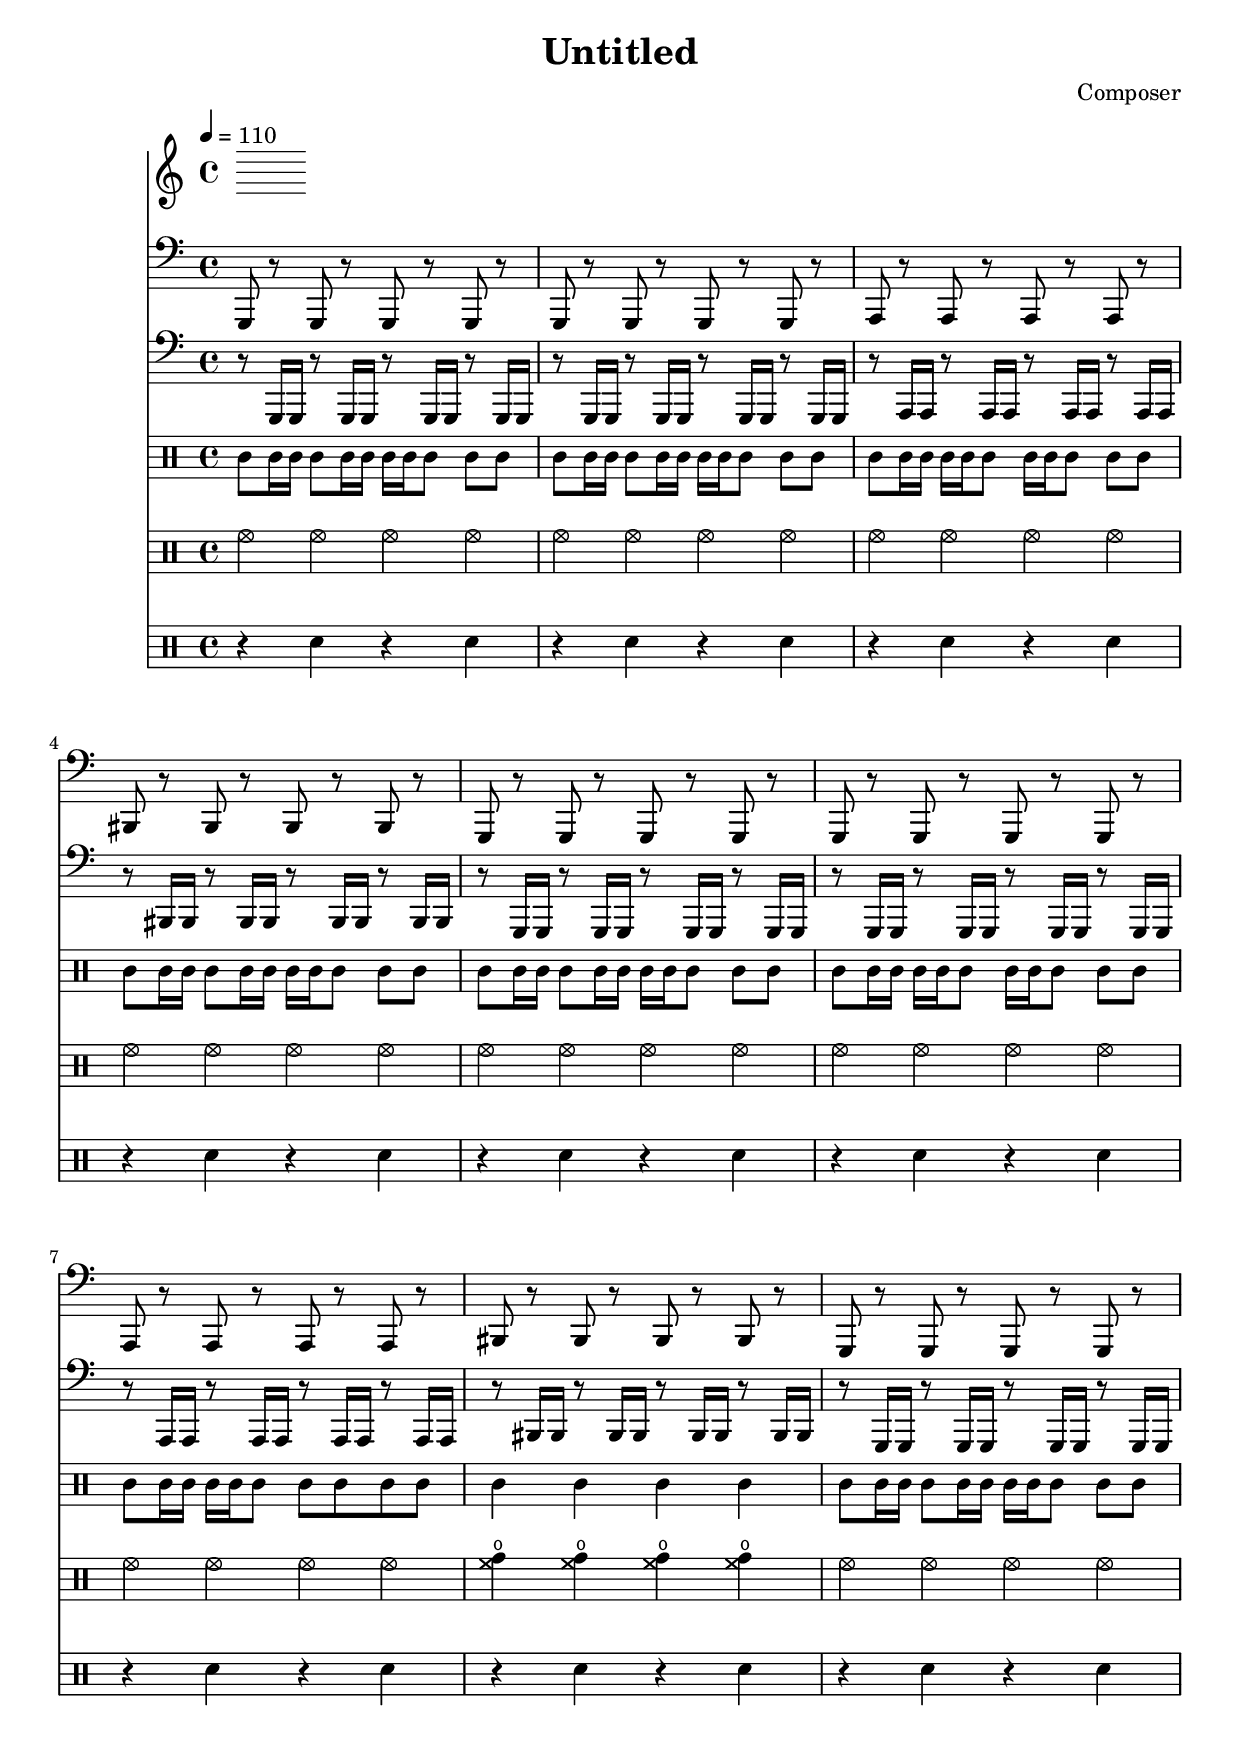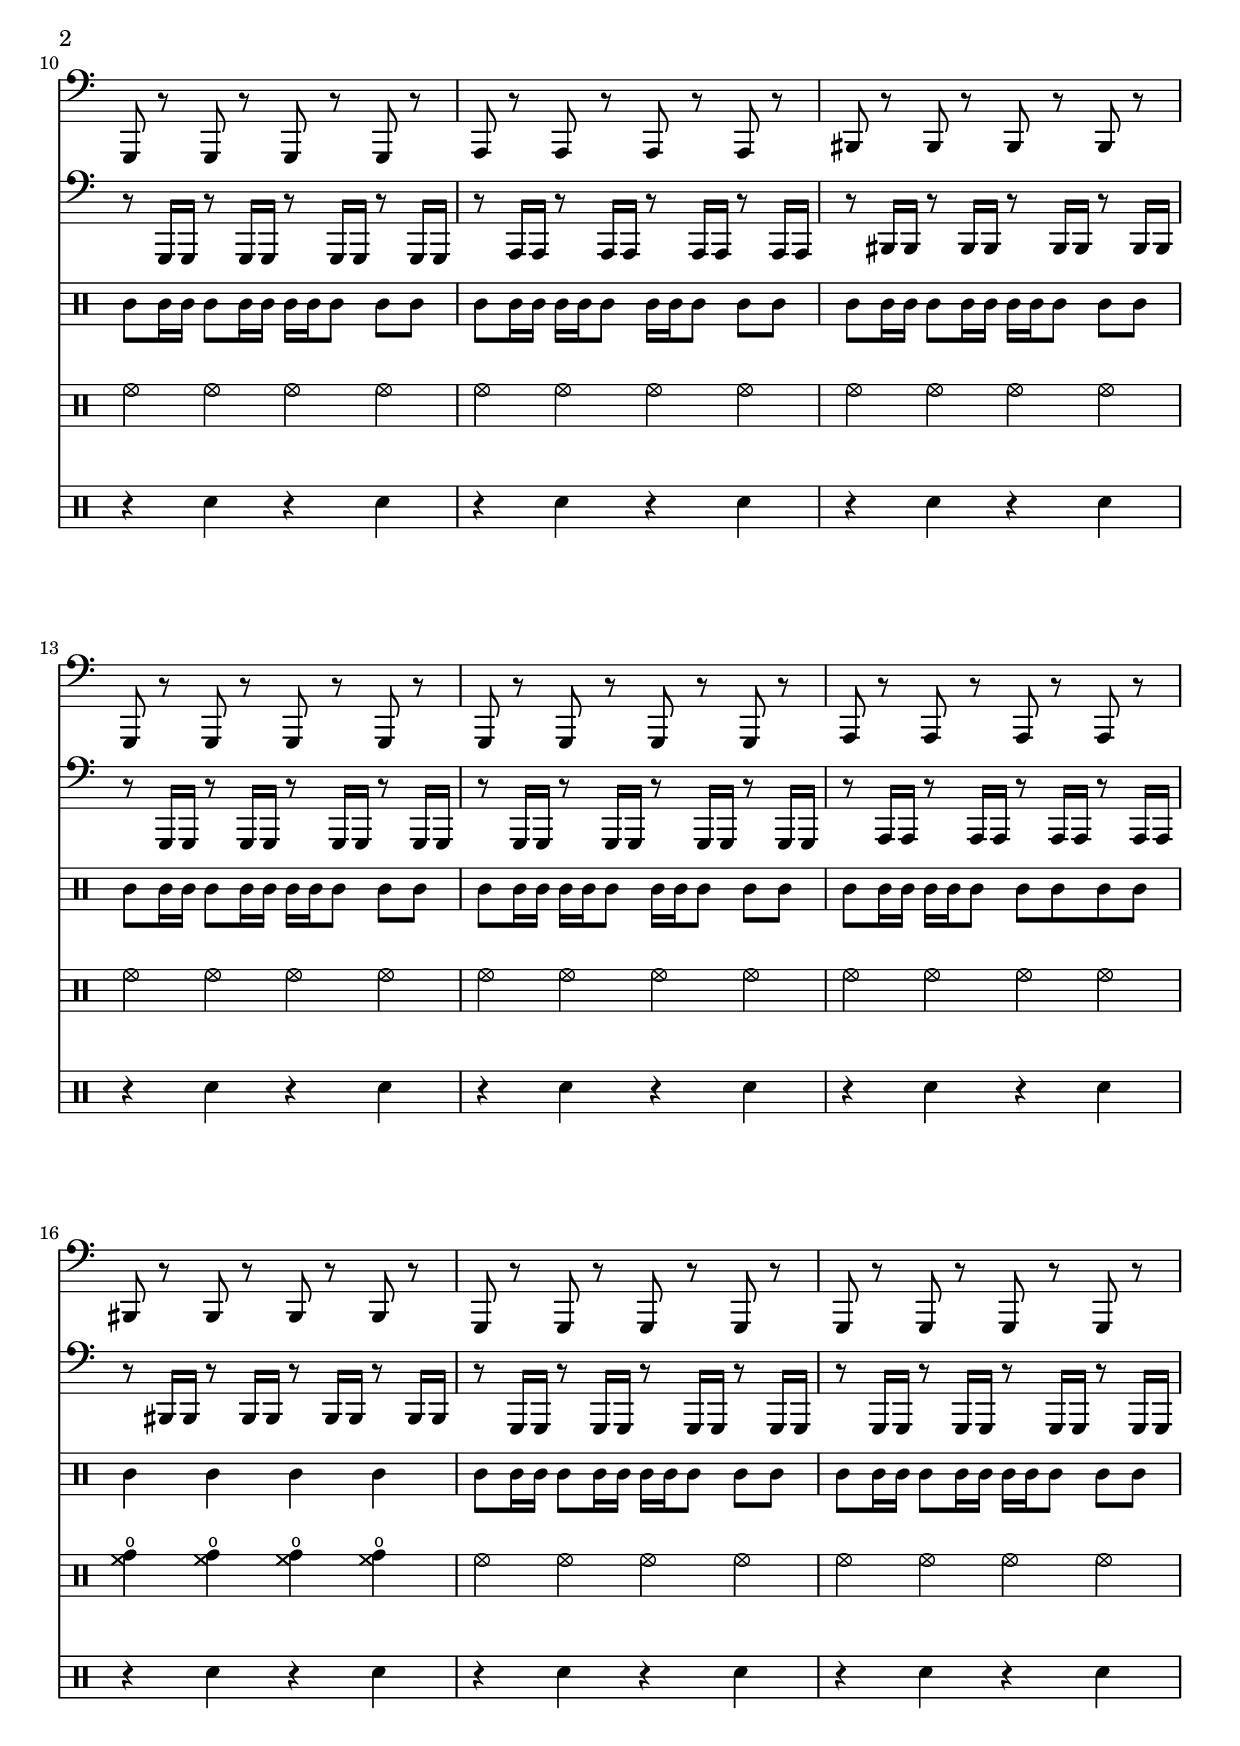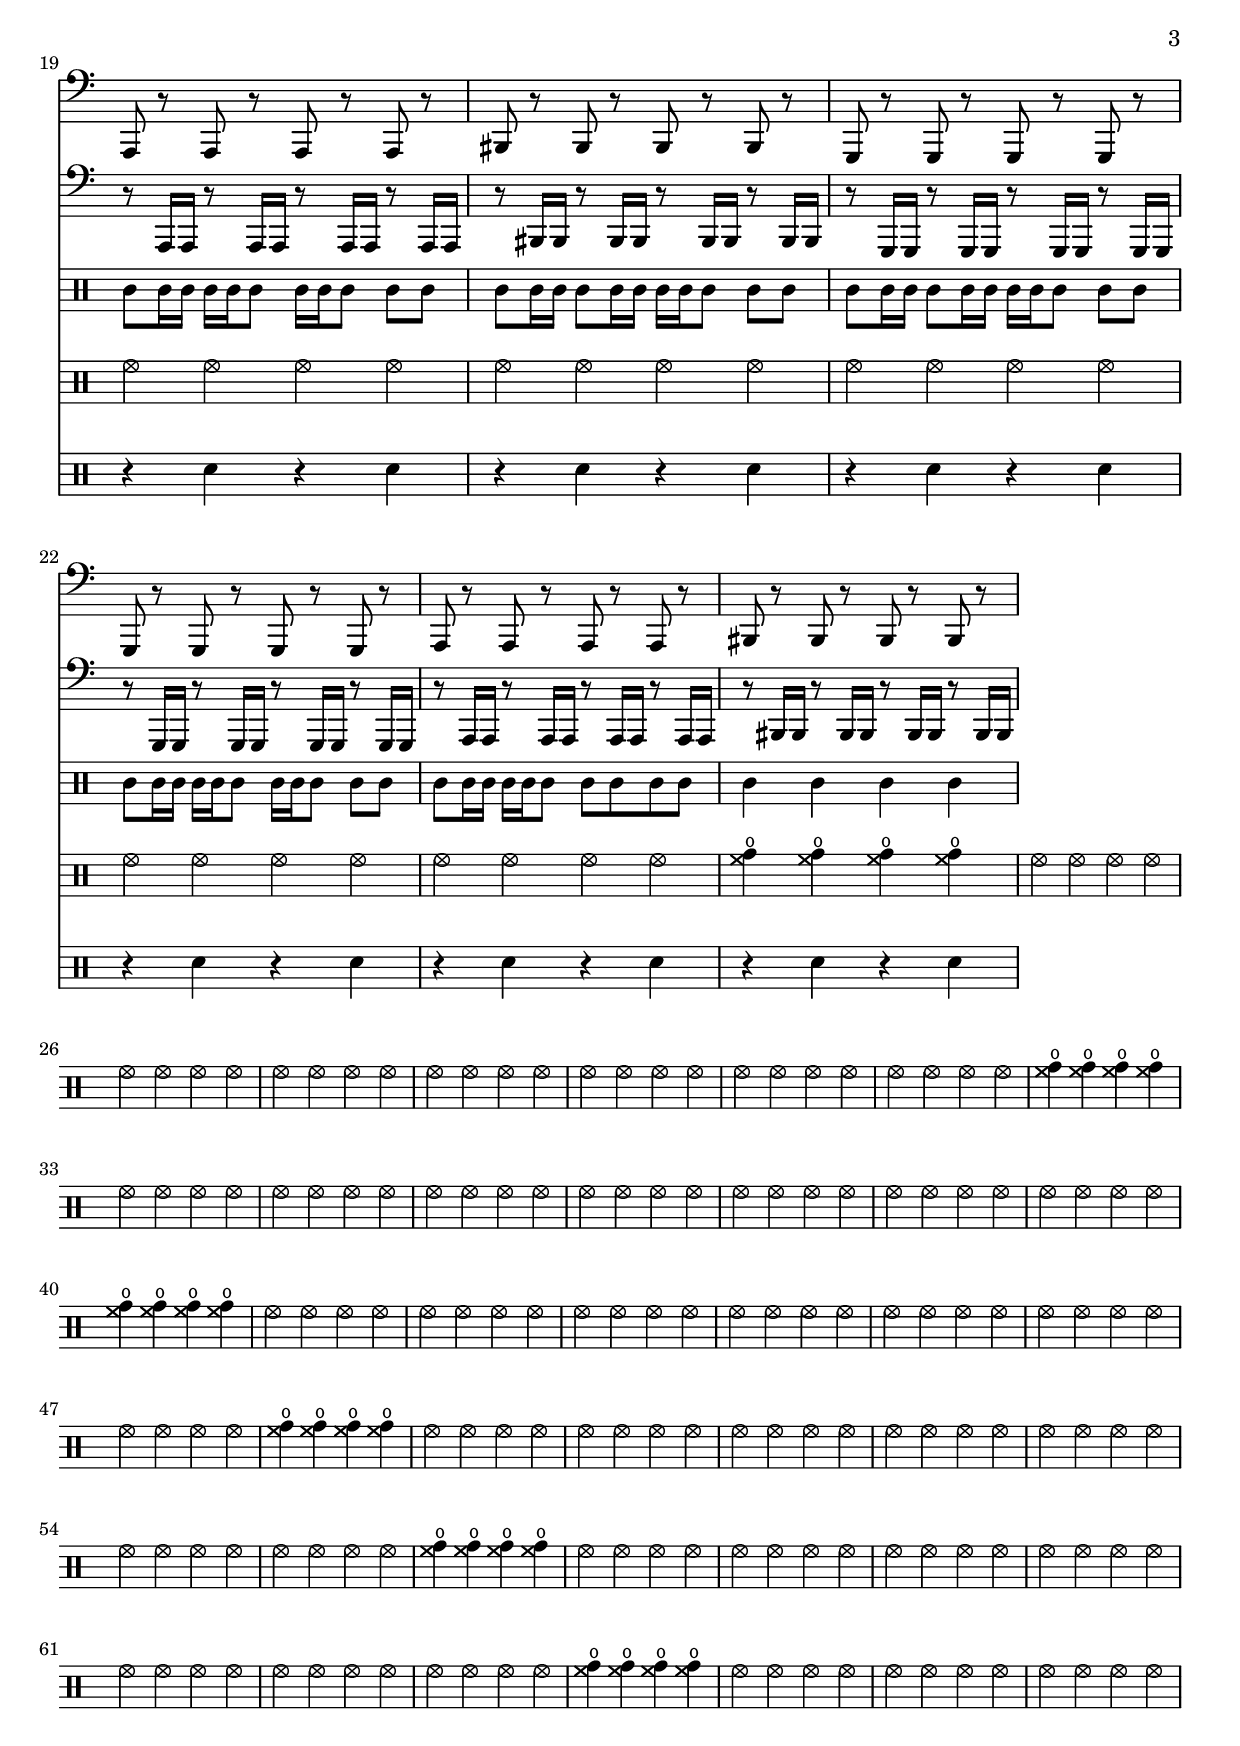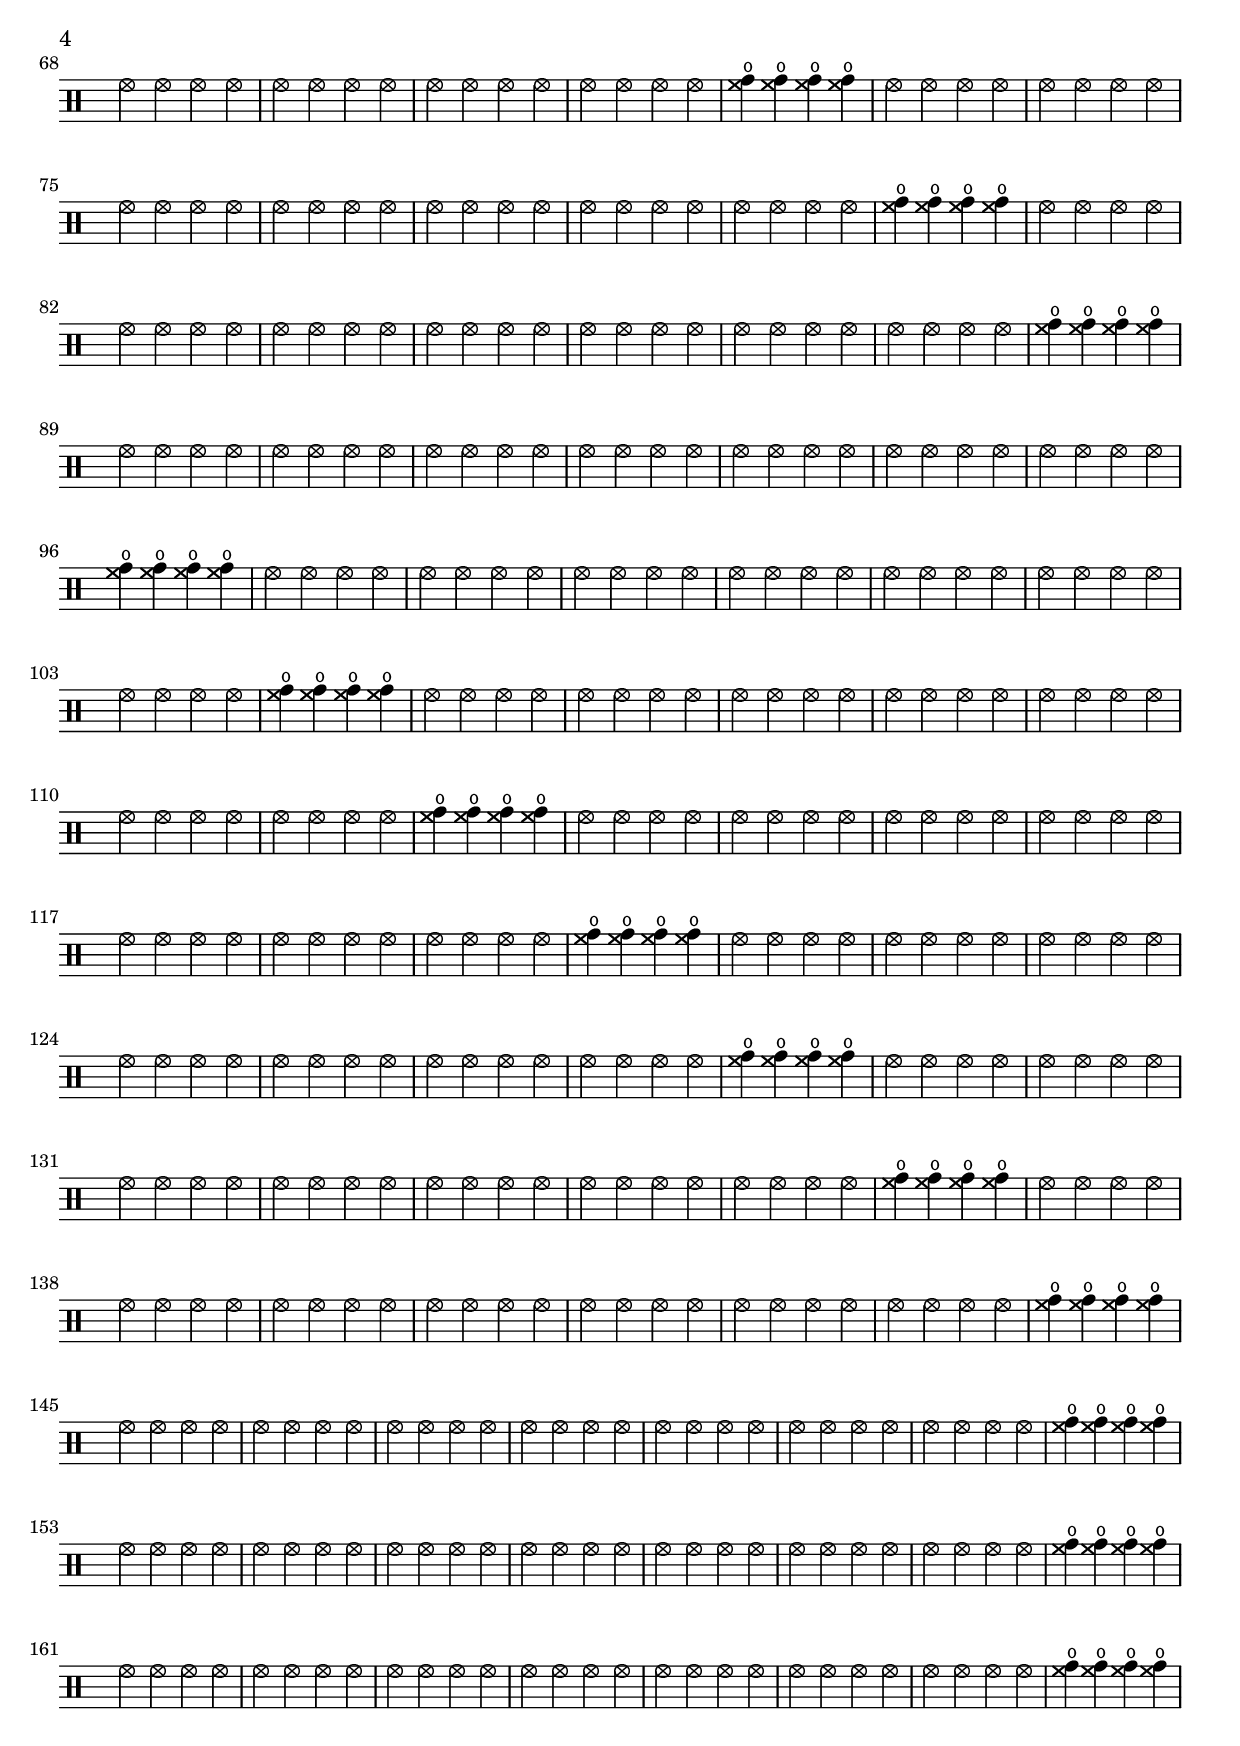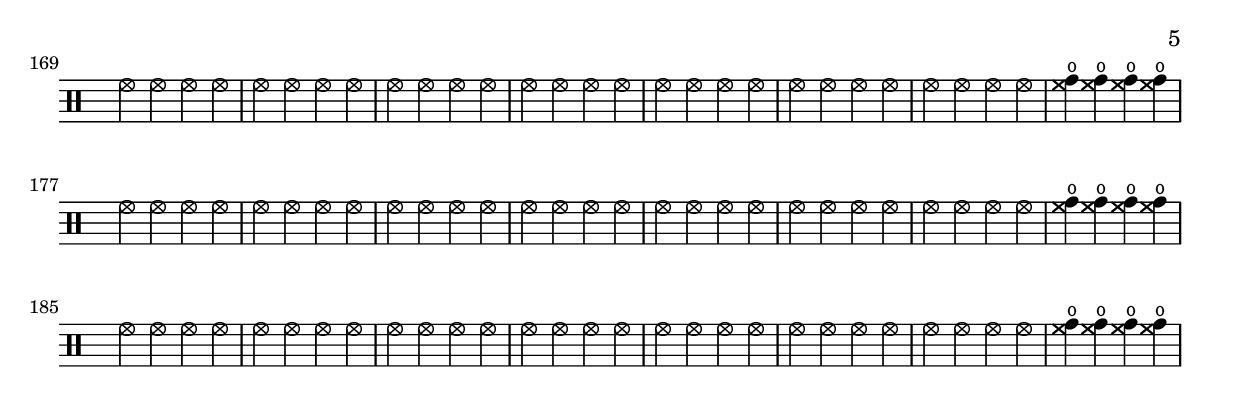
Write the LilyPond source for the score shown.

\include "articulate.ly"

\header {
  title = "Untitled"
  composer = "Composer"
}

hs = \drummode { boh16 }
he = \drummode { boh8 }
hq = \drummode { boh4 }

ls = \drummode { bol16 }
le = \drummode { bol8 }
lq = \drummode { bol4 }

gal = { \he \ls \ls }
lag = { \hs \ls \le }
ddd = { \he \he }

m_gal = { \repeat unfold 2 \gal
         \repeat unfold 1 \lag
         \repeat unfold 1 \ddd }

m_lag = { \repeat unfold 1 \gal
         \repeat unfold 2 \lag
         \repeat unfold 1 \ddd }

m_ddd = { \repeat unfold 1 \gal
         \repeat unfold 1 \lag
         \repeat unfold 2 \ddd }

base = { 
        \repeat unfold 2
        { \repeat unfold 2 \m_gal
          \repeat unfold 1 \m_lag
        }
        \repeat unfold 1 \m_ddd 
        %\m_gal
        }

phrase = { \repeat unfold 1 \base
            \repeat unfold 1 { \hq \lq \lq \lq }
          }

size = 24

\score {

<<
  \tempo 4 = 110
  %{
  \new Staff {
    \clef G
    \set Staff.midiInstrument = #"pad 1 (new age)"
    \repeat unfold 8 {r1}
    \repeat unfold 6
    \chordmode {
      e1~ e f:m gis
      e1~ e f:m gis
      e1:sus4~ e f:m gis
    }
  }
  %}
  \new Staff {
    \clef subbass
    \set Staff.midiInstrument = #"electric bass (finger)"
    \repeat unfold 3 {
    \repeat unfold 2 {
      \repeat unfold 2 {
        \repeat unfold 4 \relative c, { e,8 r8 }
        %\repeat unfold 4 \relative c, { e,16 r16 r8 }
      }
      \repeat unfold 4 \relative c, { f,8 r8 }
      \repeat unfold 4 \relative c, { gis8 r8 }
      % \repeat unfold 4 \relative c, { dis,8 r8 }
    }
    %\repeat unfold 2 \relative c, { dis,4 r4 r2 }
    %\repeat unfold 4 \relative c, { gis8 r8 }
    }
  }

  \new Staff {
    \clef subbass
    \set Staff.midiInstrument = #"electric bass (pick)"
    \repeat unfold 3 {
    \repeat unfold 2 {
      \repeat unfold 2 {
        \repeat unfold 4 \relative c, { r8 e,16 e16 }
        %\repeat unfold 4 \relative c, { r16 e,16 e8 }
      }
      \repeat unfold 4 \relative c, { r8 f,16 f16 }
      \repeat unfold 4 \relative c, { r8 gis16 gis16 }
      %\repeat unfold 4 \relative c, { r8 dis,16 dis16 }
    }
    %\repeat unfold 2 \relative c, { r4 dis,4 dis4 dis4 }
    %\repeat unfold 4 \relative c, { r8 gis16 gis16 }
    }
  }
  
  {
    \drums {
      \repeat unfold 3 \phrase
    }
  }
  {
    \drums {
    \repeat unfold \size {
      \repeat unfold 7 {
        \repeat unfold 4 {halfopenhihat4}
        
      }
      \repeat unfold 4 {<openhihat tomh>4}
      }
    }
  }
  {
    \drums {
      \repeat unfold \size {
        {r4 sn4 r4 sn4}
      }
    }
  }
>>
  

  \layout {
  }
  \midi {
 %   \tempo 4 = 144
  }
}